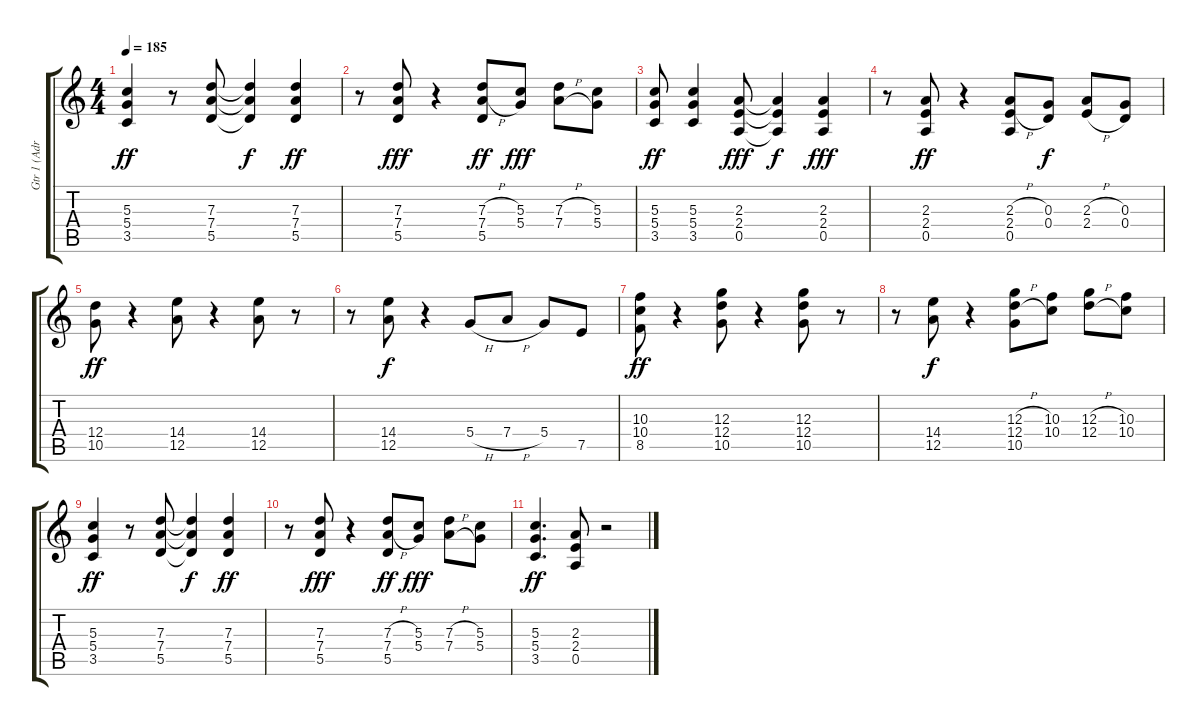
\track ("Gtr 1 (Adrian Smith" "Gtr 1 (Adr") {instrument distortionguitar}
\staff {score tabs}
\tuning (E4 B3 G3 D3 A2 E2) {hide}
\ts (4 4)
\tempo 185
\clef g2
\ks c
(5.3 5.4 3.5).4{dy ff} r.8 (7.3 7.4 5.5).8 (7.3{t} 7.4{t} 5.5{t}).4{dy f} (7.3 7.4 5.5).4{dy ff} |
r.8 (7.3 7.4 5.5).8{dy fff} r.4 (7.3{h} 7.4{h} 5.5).8{dy ff} (5.3 5.4).8{dy fff} (7.3{h} 7.4{h}).8 (5.3 5.4).8 |
(5.3 5.4 3.5).8{dy ff} (5.3 5.4 3.5).4 (2.3 2.4 0.5).8{dy fff} (2.3{t} 2.4{t} 0.5{t}).4{dy f} (2.3 2.4 0.5).4{dy fff} |
r.8 (2.3 2.4 0.5).8{dy ff} r.4 (2.3{h} 2.4{h} 0.5).8 (0.3 0.4).8{dy f} (2.3{h} 2.4{h}).8 (0.3 0.4).8 |
(12.4 10.5).8{dy ff} r.4 (14.4 12.5).8 r.4 (14.4 12.5).8 r.8 |
r.8 (14.4 12.5).8{dy f} r.4 5.4{h}.8 7.4{h}.8 5.4.8 7.5.8 |
(10.3 10.4 8.5).8{dy ff} r.4 (12.3 12.4 10.5).8 r.4 (12.3 12.4 10.5).8 r.8 |
r.8 (14.4 12.5).8{dy f} r.4 (12.3{h} 12.4{h} 10.5).8 (10.3 10.4).8 (12.3{h} 12.4{h}).8 (10.3 10.4).8 |
(5.3 5.4 3.5).4{dy ff} r.8 (7.3 7.4 5.5).8 (7.3{t} 7.4{t} 5.5{t}).4{dy f} (7.3 7.4 5.5).4{dy ff} |
r.8 (7.3 7.4 5.5).8{dy fff} r.4 (7.3{h} 7.4{h} 5.5).8{dy ff} (5.3 5.4).8{dy fff} (7.3{h} 7.4{h}).8 (5.3 5.4).8 |
(5.3 5.4 3.5).4{d dy ff} (2.3 2.4 0.5).8 r.2
